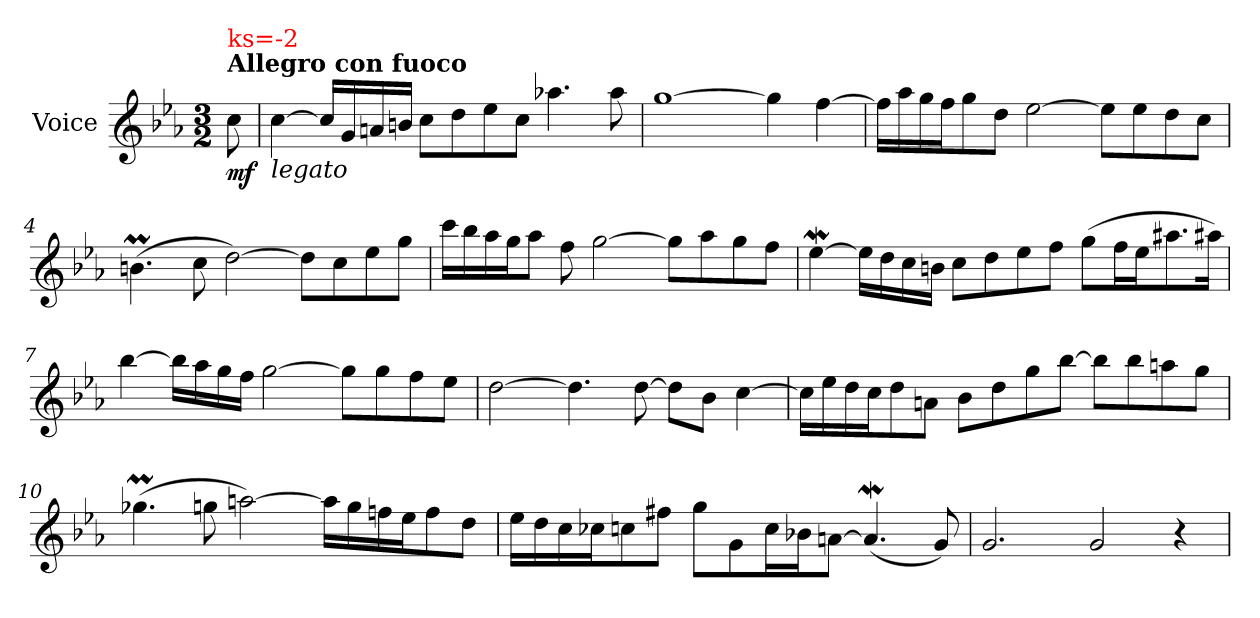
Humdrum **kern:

**kern	**dynam
*part1	*part1
*staff1	*staff1
*I"Voice	*
*I'V	*
*clefG2	*
*k[b-e-a-]	*
*M3/2	*
=	=
!LO:TX:a:B:t=Allegro con fuoco	!
!LO:TX:a:color=#FF0000:t=ks=-2	!
!	!LO:DY:b
8cc\	mf
=1	=1
!LO:TX:b:i:t=legato	!
[4cc\	.
16cc/LL]	.
16g/	.
16an/	.
16bn/JJ	.
8cc\L	.
8dd\	.
8ee-\	.
8cc\J	.
4.aa-X\	.
8aa-\	.
=2	=2
[1gg	.
4gg\]	.
[4ff\	.
=3	=3
16ff\LL]	.
16aa-\	.
16gg\	.
16ff\J	.
8gg\	.
8dd\J	.
[2ee-\	.
8ee-\L]	.
8ee-\	.
8dd\	.
8cc\J	.
=4	=4
(>4.bnm\	.
8cc\	.
[2dd\)	.
8dd\L]	.
8cc\	.
8ee-\	.
8gg\J	.
!!LO:LB:g=z
=5	=5
16ccc\LL	.
16bb-\	.
16aa-\	.
16gg\J	.
8aa-\J	.
8ff\	.
[2gg\	.
8gg\L]	.
8aa-\	.
8gg\	.
8ff\J	.
=6	=6
[4ee-w\	.
16ee-\LL]	.
16dd\	.
16cc\	.
16bn\JJ	.
8cc\L	.
8dd\	.
8ee-\	.
8ff\J	.
(>8gg\L	.
16ff\L	.
16ee-\J	.
8.aa#Xi\	.
16aa#Xi\Jk)	.
=7	=7
[4bb-\	.
16bb-\LL]	.
16aa-\	.
16gg\	.
16ff\JJ	.
[2gg\	.
8gg\L]	.
8gg\	.
8ff\	.
8ee-\J	.
!!LO:LB:g=z
=8	=8
[2dd\	.
4.dd\]	.
[8dd\	.
8dd\L]	.
8b-\J	.
[4cc\	.
=9	=9
16cc\LL]	.
16ee-\	.
16dd\	.
16cc\J	.
8dd\	.
8an\J	.
8b-\L	.
8dd\	.
8gg\	.
[8bb-\J	.
8bb-\L]	.
8bb-\	.
8aan\	.
8gg\J	.
=10	=10
(>4.gg-XMi\	.
8gg\	.
[2aan\)	.
16aa\LL]	.
16gg\	.
16ffn\	.
16ee-\J	.
8ff\	.
8dd\J	.
!!LO:LB:g=z
=11	=11
16ee-\LL	.
16dd\	.
16cc\	.
16cc-Xi\J	.
8cc\	.
8ff#X\J	.
8gg\L	.
8g\	.
16cc\L	.
16b-X\J	.
[8an\J	.
(<4.aW/]	.
8g/)	.
=12	=12
2.g/	.
2g/	.
4r	.
=	=
*-	*-
